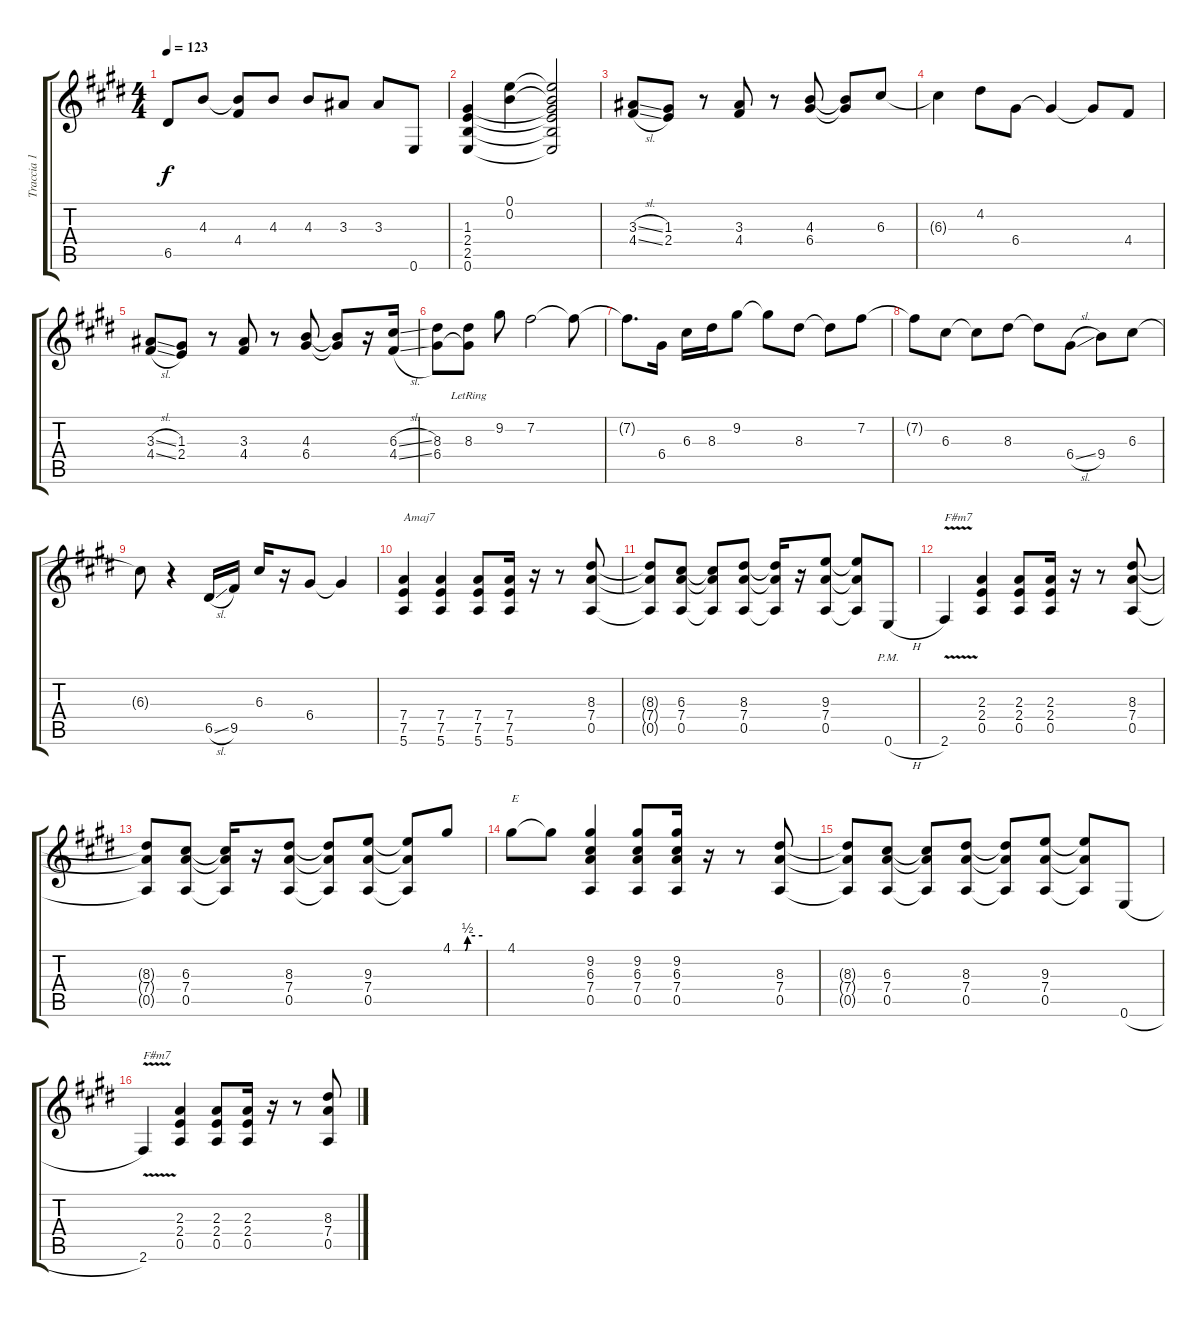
\track ("Traccia 1" "Traccia 1") {instrument distortionguitar}
\staff {score tabs}
\tuning (E4 B3 G3 D3 A2 E2) {hide}
\ts (4 4)
\tempo 123
\clef g2
\ks e
6.5.8{dy f} 4.3.8 (4.3{t} 4.4).8 4.3.8 4.3.8 3.3.8 3.3.8 0.6.8 |
(1.3 2.4 2.5 0.6).4 (0.1 0.2).4 (0.1{t} 0.2{t} 1.3{t} 2.4{t} 2.5{t} 0.6{t}).2 |
(3.3{sl} 4.4{sl}).8 (1.3 2.4).8 r.8 (3.3 4.4).8 r.8 (4.3 6.4).8 (4.3{t} 6.4{t}).8 6.3.8 |
6.3{t}.4 4.2.8 6.4.8 6.4{t}.4 6.4{t}.8 4.4.8 |
(3.3{sl} 4.4{sl}).8 (1.3 2.4).8 r.8 (3.3 4.4).8 r.8 (4.3 6.4).8 (4.3{t} 6.4{t}).8 r.16 (6.3{sl} 4.4{sl}).16 |
(8.3 6.4).8 (8.3{lr} 6.4{t}).8 9.2.8 7.2.2 7.2{t}.8 |
7.2{t}.8{d} 6.4.16 6.3.16 8.3.16 9.2.8 9.2{t}.8 8.3.8 8.3{t}.8 7.2.8 |
7.2{t}.8 6.3.8 6.3{t}.8 8.3.8 8.3{t}.8 6.4{sl}.8 9.4.8 6.3.8 |
6.3{t}.8 r.4 6.5{sl}.16 9.5.16 6.3.16 r.16 6.4.8 6.4{t}.4 |
(7.4 7.5 5.6).4{txt "Amaj7"} (7.4 7.5 5.6).4 (7.4 7.5 5.6).8 (7.4 7.5 5.6).16 r.16 r.8 (8.3 7.4 0.5).8 |
(8.3{t} 7.4{t} 0.5{t}).8 (6.3 7.4 0.5).8 (6.3{t} 7.4{t} 0.5{t}).8 (8.3 7.4 0.5).8 (8.3{t} 7.4{t} 0.5{t}).16 r.16 (9.3 7.4 0.5).8 (9.3{t} 7.4{t} 0.5{t}).8 0.6{h pm}.8 |
2.6{v}.4{txt "F#m7"} (2.3 2.4 0.5).4 (2.3 2.4 0.5).8 (2.3 2.4 0.5).16 r.16 r.8 (8.3 7.4 0.5).8 |
(8.3{t} 7.4{t} 0.5{t}).8 (6.3 7.4 0.5).8 (6.3{t} 7.4{t} 0.5{t}).16 r.16 (8.3 7.4 0.5).8 (8.3{t} 7.4{t} 0.5{t}).8 (9.3 7.4 0.5).8 (9.3{t} 7.4{t} 0.5{t}).8 4.1{be (custom 0 0 25 0 30 2 60 2)}.8 |
4.1.8{txt "E"} 4.1{t}.8 (9.2 6.3 7.4 0.5).4 (9.2 6.3 7.4 0.5).8 (9.2 6.3 7.4 0.5).16 r.16 r.8 (8.3 7.4 0.5).8 |
(8.3{t} 7.4{t} 0.5{t}).8 (6.3 7.4 0.5).8 (6.3{t} 7.4{t} 0.5{t}).8 (8.3 7.4 0.5).8 (8.3{t} 7.4{t} 0.5{t}).8 (9.3 7.4 0.5).8 (9.3{t} 7.4{t} 0.5{t}).8 0.6{h}.8 |
2.6{v}.4{txt "F#m7"} (2.3 2.4 0.5).4 (2.3 2.4 0.5).8 (2.3 2.4 0.5).16 r.16 r.8 (8.3 7.4 0.5).8
